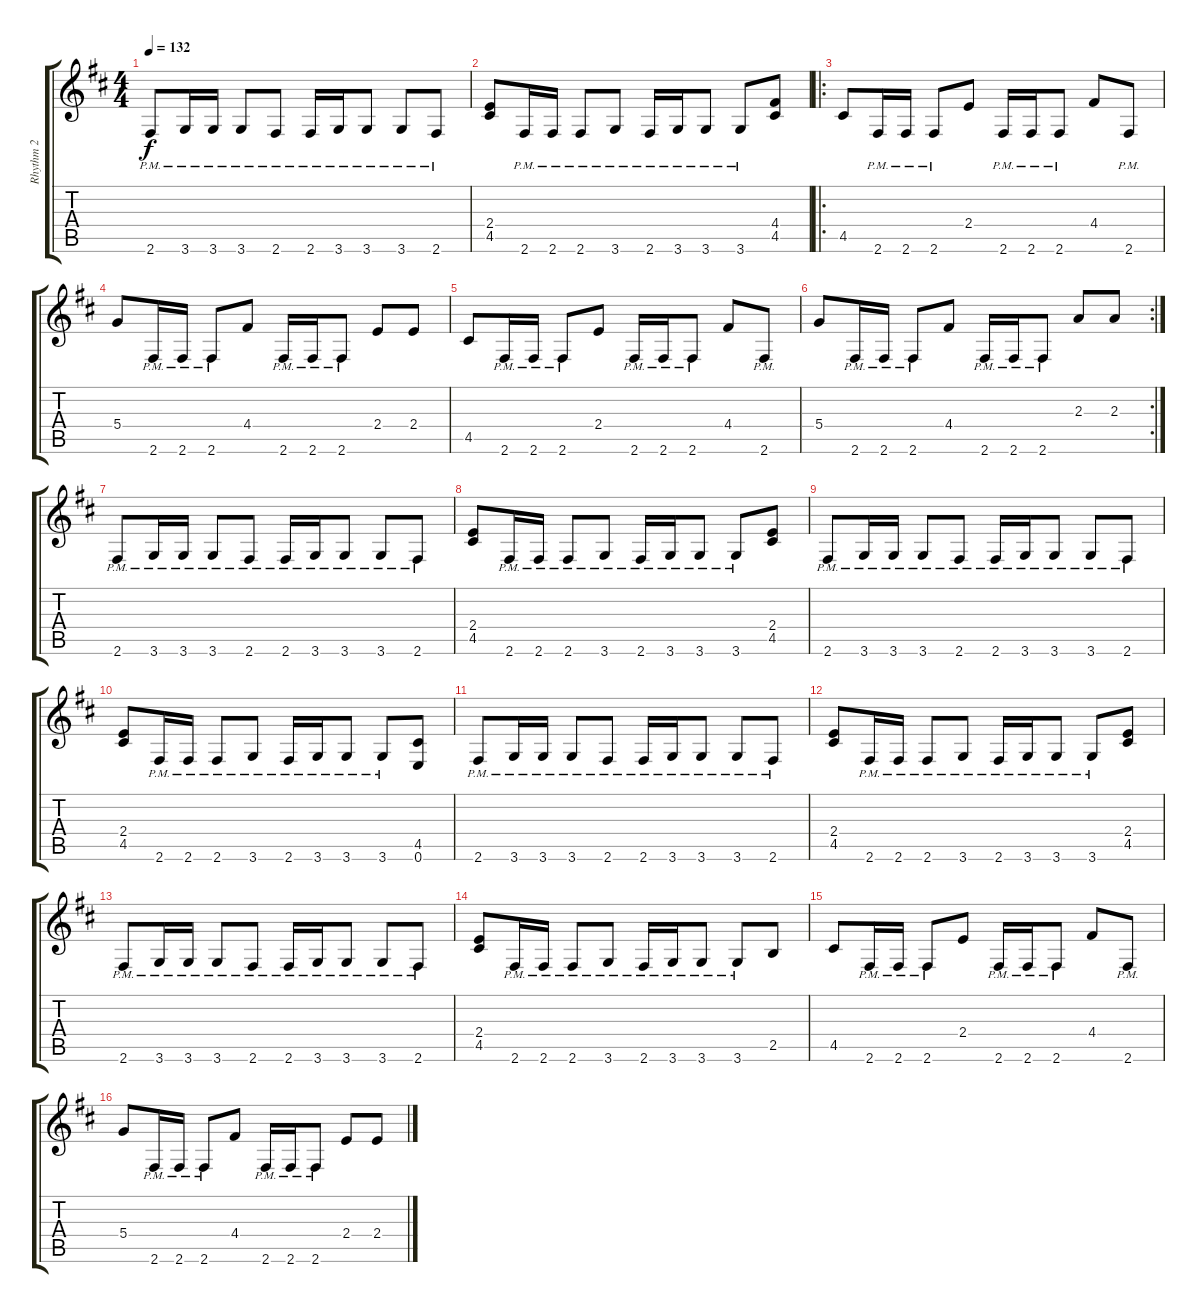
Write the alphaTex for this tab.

\track ("Rhythm 2" "Rhythm 2") {instrument distortionguitar}
\staff {score tabs}
\tuning (E4 B3 G3 D3 A2 E2) {hide}
\ts (4 4)
\tempo 132
\clef g2
\ks bminor
2.6{pm}.8{dy f} 3.6{pm}.16 3.6{pm}.16 3.6{pm}.8 2.6{pm}.8 2.6{pm}.16 3.6{pm}.16 3.6{pm}.8 3.6{pm}.8 2.6{pm}.8 |
(2.4 4.5).8 2.6{pm}.16 2.6{pm}.16 2.6{pm}.8 3.6{pm}.8 2.6{pm}.16 3.6{pm}.16 3.6{pm}.8 3.6{pm}.8 (4.4 4.5).8 |
\ro
4.5.8 2.6{pm}.16 2.6{pm}.16 2.6{pm}.8 2.4.8 2.6{pm}.16 2.6{pm}.16 2.6{pm}.8 4.4.8 2.6{pm}.8 |
5.4.8 2.6{pm}.16 2.6{pm}.16 2.6{pm}.8 4.4.8 2.6{pm}.16 2.6{pm}.16 2.6{pm}.8 2.4.8 2.4.8 |
4.5.8 2.6{pm}.16 2.6{pm}.16 2.6{pm}.8 2.4.8 2.6{pm}.16 2.6{pm}.16 2.6{pm}.8 4.4.8 2.6{pm}.8 |
\rc 2
5.4.8 2.6{pm}.16 2.6{pm}.16 2.6{pm}.8 4.4.8 2.6{pm}.16 2.6{pm}.16 2.6{pm}.8 2.3.8 2.3.8 |
2.6{pm}.8 3.6{pm}.16 3.6{pm}.16 3.6{pm}.8 2.6{pm}.8 2.6{pm}.16 3.6{pm}.16 3.6{pm}.8 3.6{pm}.8 2.6{pm}.8 |
(2.4 4.5).8 2.6{pm}.16 2.6{pm}.16 2.6{pm}.8 3.6{pm}.8 2.6{pm}.16 3.6{pm}.16 3.6{pm}.8 3.6{pm}.8 (2.4 4.5).8 |
2.6{pm}.8 3.6{pm}.16 3.6{pm}.16 3.6{pm}.8 2.6{pm}.8 2.6{pm}.16 3.6{pm}.16 3.6{pm}.8 3.6{pm}.8 2.6{pm}.8 |
(2.4 4.5).8 2.6{pm}.16 2.6{pm}.16 2.6{pm}.8 3.6{pm}.8 2.6{pm}.16 3.6{pm}.16 3.6{pm}.8 3.6{pm}.8 (4.5 0.6).8 |
2.6{pm}.8 3.6{pm}.16 3.6{pm}.16 3.6{pm}.8 2.6{pm}.8 2.6{pm}.16 3.6{pm}.16 3.6{pm}.8 3.6{pm}.8 2.6{pm}.8 |
(2.4 4.5).8 2.6{pm}.16 2.6{pm}.16 2.6{pm}.8 3.6{pm}.8 2.6{pm}.16 3.6{pm}.16 3.6{pm}.8 3.6{pm}.8 (2.4 4.5).8 |
2.6{pm}.8 3.6{pm}.16 3.6{pm}.16 3.6{pm}.8 2.6{pm}.8 2.6{pm}.16 3.6{pm}.16 3.6{pm}.8 3.6{pm}.8 2.6{pm}.8 |
(2.4 4.5).8 2.6{pm}.16 2.6{pm}.16 2.6{pm}.8 3.6{pm}.8 2.6{pm}.16 3.6{pm}.16 3.6{pm}.8 3.6{pm}.8 2.5.8 |
4.5.8 2.6{pm}.16 2.6{pm}.16 2.6{pm}.8 2.4.8 2.6{pm}.16 2.6{pm}.16 2.6{pm}.8 4.4.8 2.6{pm}.8 |
5.4.8 2.6{pm}.16 2.6{pm}.16 2.6{pm}.8 4.4.8 2.6{pm}.16 2.6{pm}.16 2.6{pm}.8 2.4.8 2.4.8
